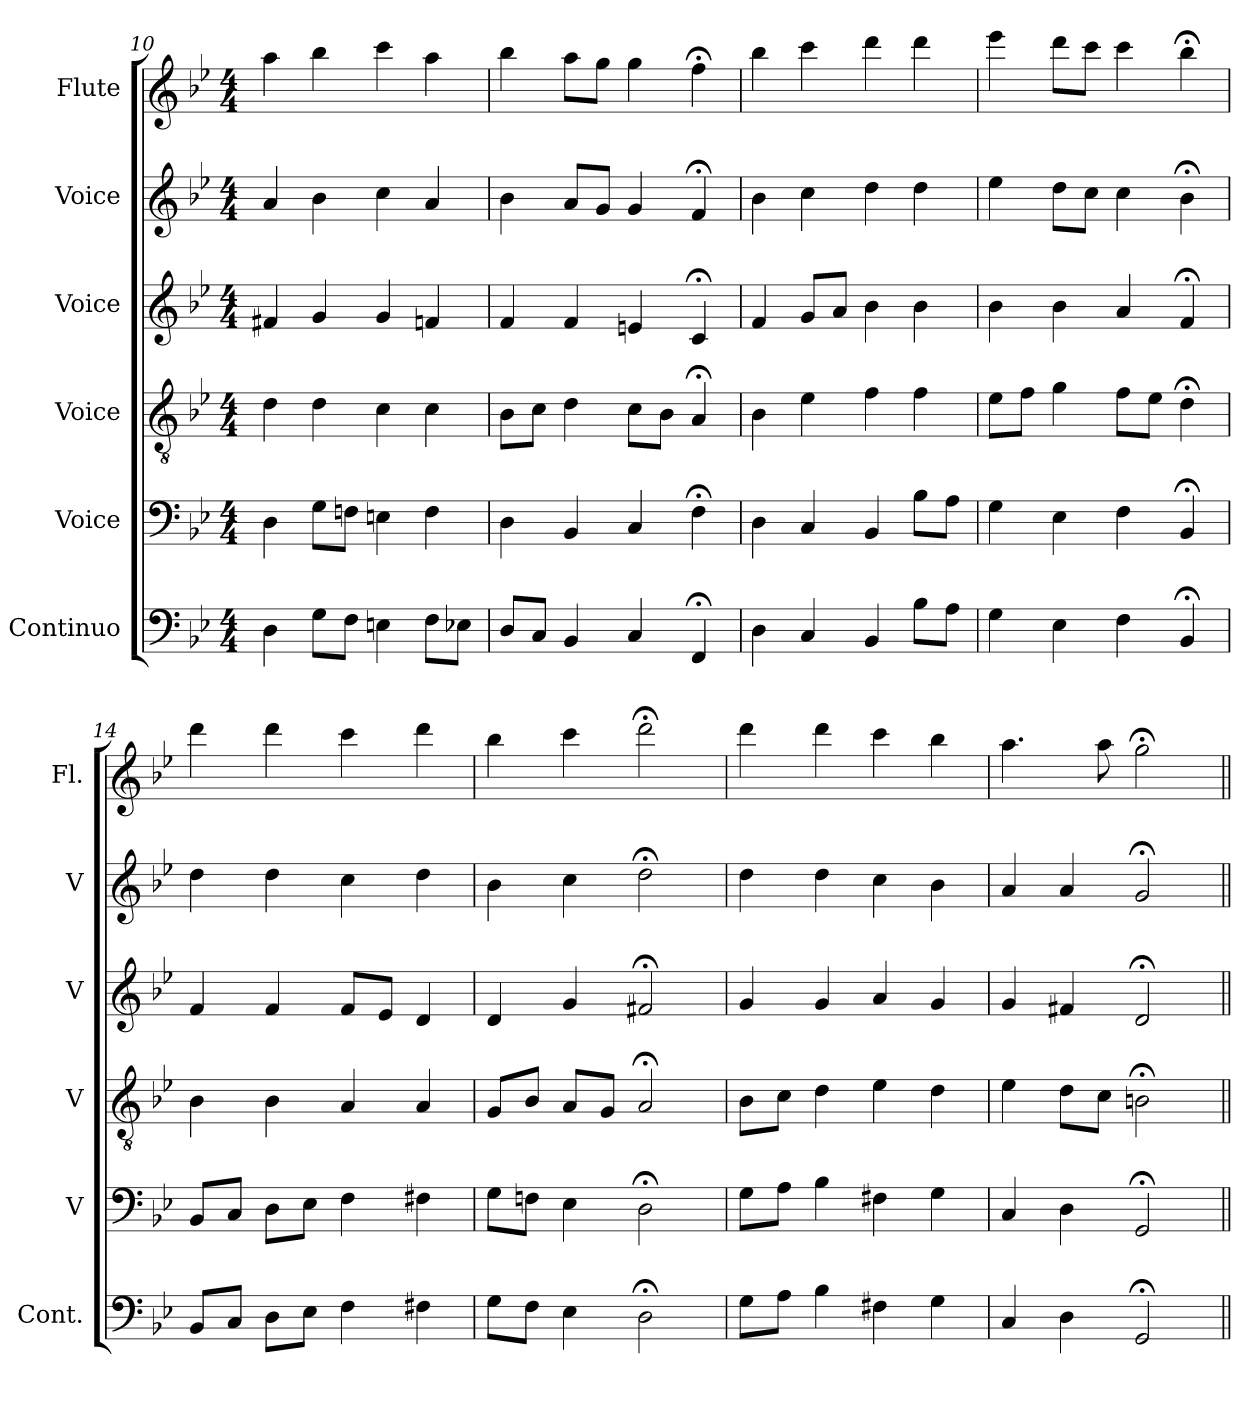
**kern	**kern	**kern	**kern	**kern	**kern
*part6	*part5	*part4	*part3	*part2	*part1
*staff6	*staff5	*staff4	*staff3	*staff2	*staff1
*I"Continuo	*I"Voice	*I"Voice	*I"Voice	*I"Voice	*I"Flute
*I'Cont.	*I'V	*I'V	*I'V	*I'V	*I'Fl.
*clefF4	*clefF4	*clefGv2	*clefG2	*clefG2	*clefG2
*k[b-e-]	*k[b-e-]	*k[b-e-]	*k[b-e-]	*k[b-e-]	*k[b-e-]
*M4/4	*M4/4	*M4/4	*M4/4	*M4/4	*M4/4
=10	=10	=10	=10	=10	=10
4D	4D	4d	4f#X	4a	4aa
8GL	8GL	4d	4g	4b-	4bb-
8FJ	8FnJ	.	.	.	.
4En	4En	4c	4g	4cc	4ccc
8FL	4F	4c	4fn	4a	4aa
8E-XJ	.	.	.	.	.
=11	=11	=11	=11	=11	=11
8DL	4D	8B-L	4f	4b-	4bb-
8CJ	.	8cJ	.	.	.
4BB-	4BB-	4d	4f	8aL	8aaL
.	.	.	.	8gJ	8ggJ
4C	4C	8cL	4en	4g	4gg
.	.	8B-J	.	.	.
4FF;<	4F;<	4A;<	4c;<	4f;<	4ff;<
=12	=12	=12	=12	=12	=12
4D	4D	4B-	4f	4b-	4bb-
4C	4C	4e-	8gL	4cc	4ccc
.	.	.	8aJ	.	.
4BB-	4BB-	4f	4b-	4dd	4ddd
8B-L	8B-L	4f	4b-	4dd	4ddd
8AJ	8AJ	.	.	.	.
=13	=13	=13	=13	=13	=13
4G	4G	8e-L	4b-	4ee-	4eee-
.	.	8fJ	.	.	.
4E-	4E-	4g	4b-	8ddL	8dddL
.	.	.	.	8ccJ	8cccJ
4F	4F	8fL	4a	4cc	4ccc
.	.	8e-J	.	.	.
4BB-;<	4BB-;<	4d;<	4f;<	4b-;<	4bb-;<
=14	=14	=14	=14	=14	=14
8BB-L	8BB-L	4B-	4f	4dd	4ddd
8CJ	8CJ	.	.	.	.
8DL	8DL	4B-	4f	4dd	4ddd
8E-J	8E-J	.	.	.	.
4F	4F	4A	8fL	4cc	4ccc
.	.	.	8e-J	.	.
4F#X	4F#X	4A	4d	4dd	4ddd
=15	=15	=15	=15	=15	=15
8GL	8GL	8GL	4d	4b-	4bb-
8FJ	8FnJ	8B-J	.	.	.
4E-	4E-	8AL	4g	4cc	4ccc
.	.	8GJ	.	.	.
2D;<	2D;<	2A;<	2f#X;<	2dd;<	2ddd;<
=16	=16	=16	=16	=16	=16
8GL	8GL	8B-L	4g	4dd	4ddd
8AJ	8AJ	8cJ	.	.	.
4B-	4B-	4d	4g	4dd	4ddd
4F#X	4F#X	4e-	4a	4cc	4ccc
4G	4G	4d	4g	4b-	4bb-
=17	=17	=17	=17	=17	=17
4C	4C	4e-	4g	4a	4.aa
4D	4D	8dL	4f#X	4a	.
.	.	8cJ	.	.	8aa
2GG;<	2GG;<	2Bn;<	2d;<	2g;<	2gg;<
=||	=||	=||	=||	=||	=||
*-	*-	*-	*-	*-	*-
